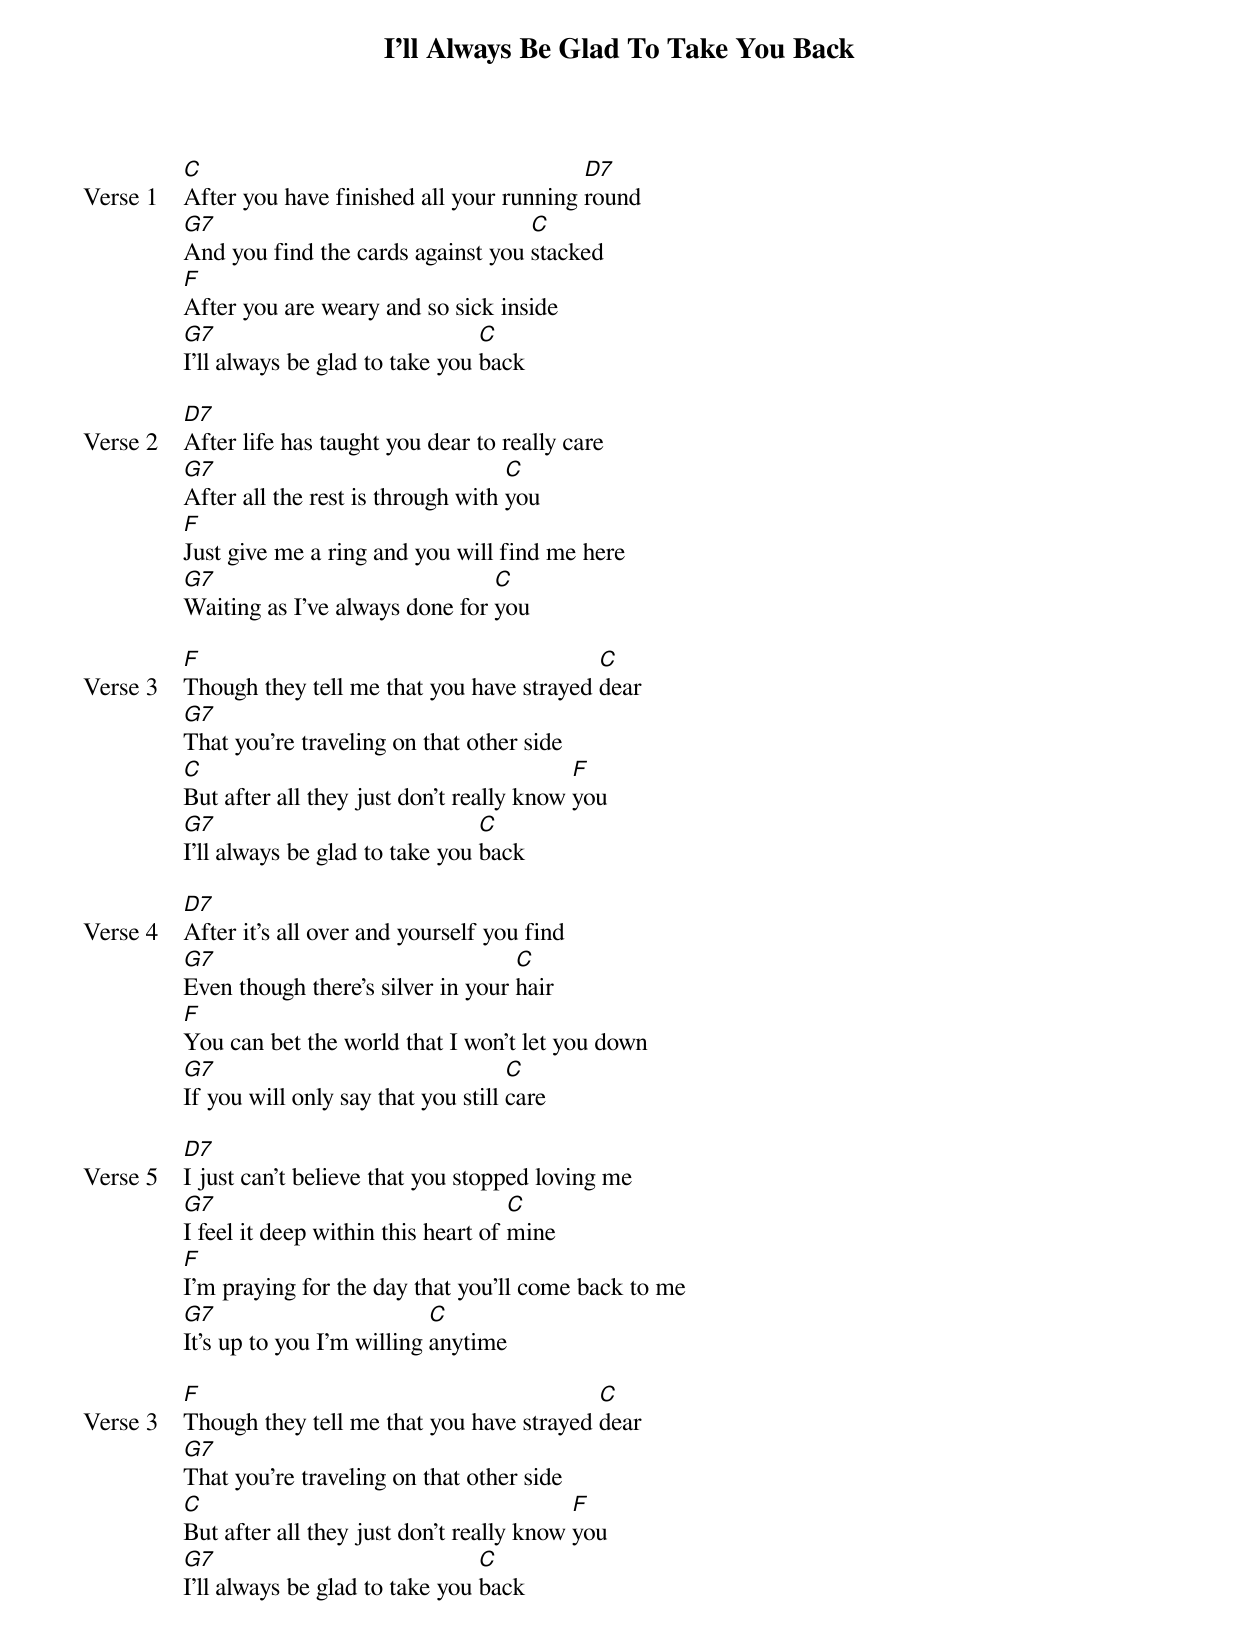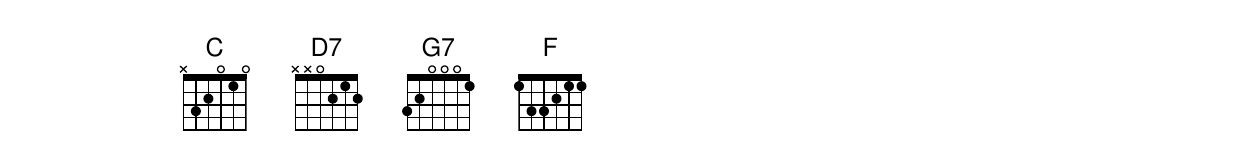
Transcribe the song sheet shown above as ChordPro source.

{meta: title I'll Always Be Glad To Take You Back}
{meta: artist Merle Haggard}
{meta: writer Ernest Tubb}

{start_of_verse: Verse 1}
[C]After you have finished all your running [D7]round
[G7]And you find the cards against you [C]stacked
[F]After you are weary and so sick inside
[G7]I'll always be glad to take you [C]back
{end_of_verse}

{start_of_verse: Verse 2}
[D7]After life has taught you dear to really care
[G7]After all the rest is through with [C]you
[F]Just give me a ring and you will find me here
[G7]Waiting as I've always done for [C]you
{end_of_verse}

{start_of_verse: Verse 3}
[F]Though they tell me that you have strayed [C]dear
[G7]That you're traveling on that other side
[C]But after all they just don't really know [F]you
[G7]I'll always be glad to take you [C]back
{end_of_verse}

{start_of_verse: Verse 4}
[D7]After it's all over and yourself you find
[G7]Even though there's silver in your [C]hair
[F]You can bet the world that I won't let you down
[G7]If you will only say that you still [C]care
{end_of_verse}

{start_of_verse: Verse 5}
[D7]I just can't believe that you stopped loving me
[G7]I feel it deep within this heart of [C]mine
[F]I'm praying for the day that you'll come back to me
[G7]It's up to you I'm willing [C]anytime
{end_of_verse}

{start_of_verse: Verse 3}
[F]Though they tell me that you have strayed [C]dear
[G7]That you're traveling on that other side
[C]But after all they just don't really know [F]you
[G7]I'll always be glad to take you [C]back
{end_of_verse}
